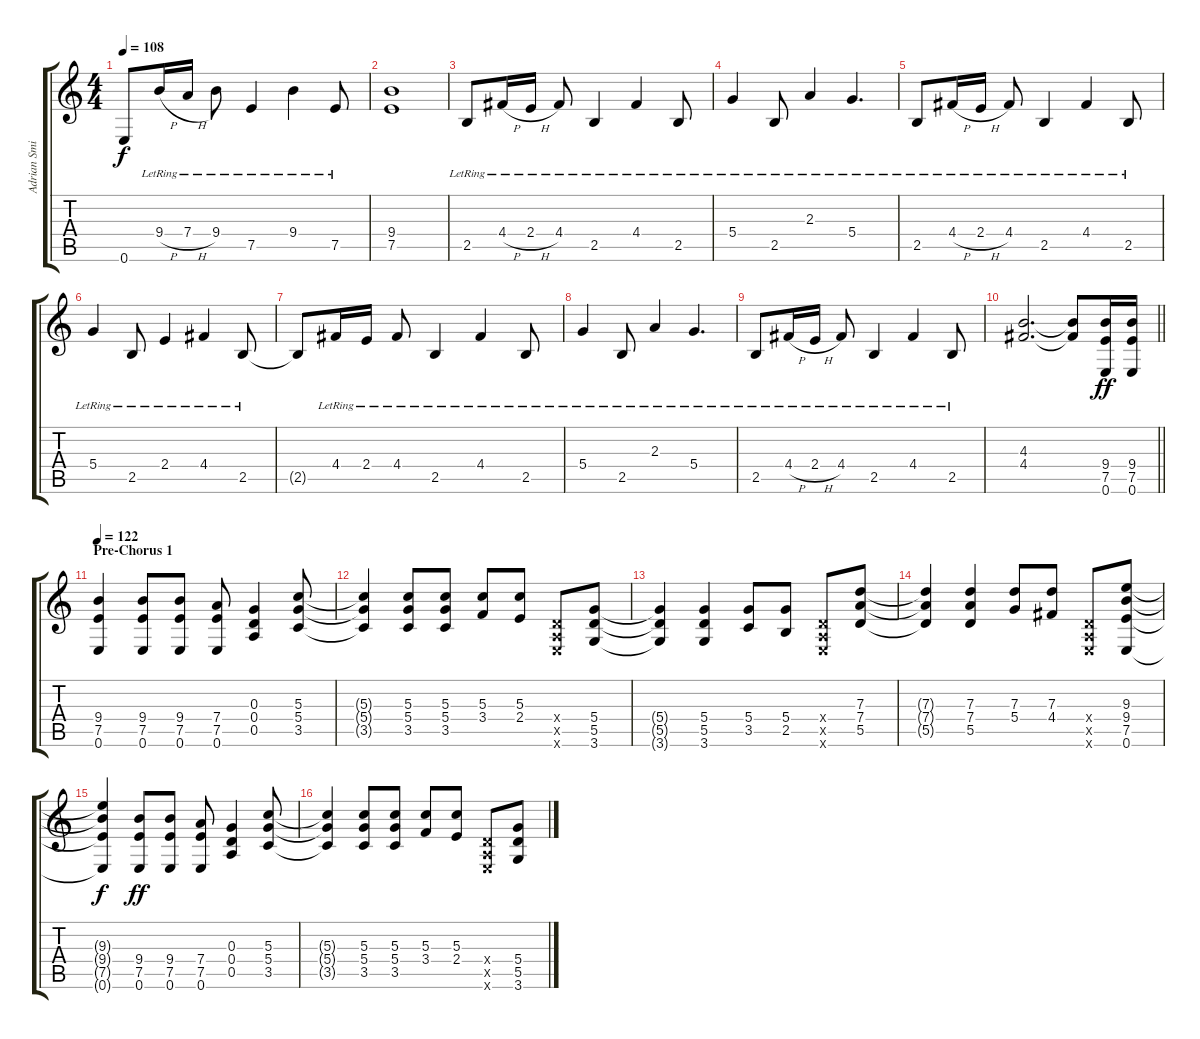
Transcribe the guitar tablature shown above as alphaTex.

\track ("Adrian Smith" "Adrian Smi") {instrument overdrivenguitar}
\staff {score tabs}
\tuning (E4 B3 G3 D3 A2 E2) {hide}
\ts (4 4)
\tempo 108
\clef g2
\ks c
0.6{t}.8{dy f} 9.4{h lr}.16 7.4{h lr}.16 9.4{lr}.8 7.5{lr}.4 9.4{lr}.4 7.5{lr}.8 |
(9.4 7.5).1 |
2.5{lr}.8 4.4{h lr}.16 2.4{h lr}.16 4.4{lr}.8 2.5{lr}.4 4.4{lr}.4 2.5{lr}.8 |
5.4{lr}.4 2.5{lr}.8 2.3{lr}.4 5.4{lr}.4{d} |
2.5{lr}.8 4.4{h lr}.16 2.4{h lr}.16 4.4{lr}.8 2.5{lr}.4 4.4{lr}.4 2.5{lr}.8 |
5.4{lr}.4 2.5{lr}.8 2.4{lr}.4 4.4{lr}.4 2.5{lr}.8 |
2.5{t}.8 4.4{lr}.16 2.4{lr}.16 4.4{lr}.8 2.5{lr}.4 4.4{lr}.4 2.5{lr}.8 |
5.4{lr}.4 2.5{lr}.8 2.3{lr}.4 5.4{lr}.4{d} |
2.5{lr}.8 4.4{h lr}.16 2.4{h lr}.16 4.4{lr}.8 2.5{lr}.4 4.4{lr}.4 2.5{lr}.8 |
\barLineRight lightlight
(4.3 4.4).2{d} (4.3{t} 4.4{t}).8 (9.4 7.5 0.6).16{dy ff} (9.4 7.5 0.6).16 |
\section ("" "Pre-Chorus 1")
\tempo 122
(9.4 7.5 0.6).4 (9.4 7.5 0.6).8 (9.4 7.5 0.6).8 (7.4 7.5 0.6).8 (0.3 0.4 0.5).4 (5.3 5.4 3.5).8 |
(5.3{t} 5.4{t} 3.5{t}).4 (5.3 5.4 3.5).8 (5.3 5.4 3.5).8 (5.3 3.4).8 (5.3 2.4).8 (0.4{x} 0.5{x} 0.6{x}).8 (5.4 5.5 3.6).8 |
(5.4{t} 5.5{t} 3.6{t}).4 (5.4 5.5 3.6).4 (5.4 3.5).8 (5.4 2.5).8 (0.4{x} 0.5{x} 0.6{x}).8 (7.3 7.4 5.5).8 |
(7.3{t} 7.4{t} 5.5{t}).4 (7.3 7.4 5.5).4 (7.3 5.4).8 (7.3 4.4).8 (0.4{x} 0.5{x} 0.6{x}).8 (9.3 9.4 7.5 0.6).8 |
(9.3{t} 9.4{t} 7.5{t} 0.6{t}).4{dy f} (9.4 7.5 0.6).8{dy ff} (9.4 7.5 0.6).8 (7.4 7.5 0.6).8 (0.3 0.4 0.5).4 (5.3 5.4 3.5).8 |
(5.3{t} 5.4{t} 3.5{t}).4 (5.3 5.4 3.5).8 (5.3 5.4 3.5).8 (5.3 3.4).8 (5.3 2.4).8 (0.4{x} 0.5{x} 0.6{x}).8 (5.4 5.5 3.6).8
